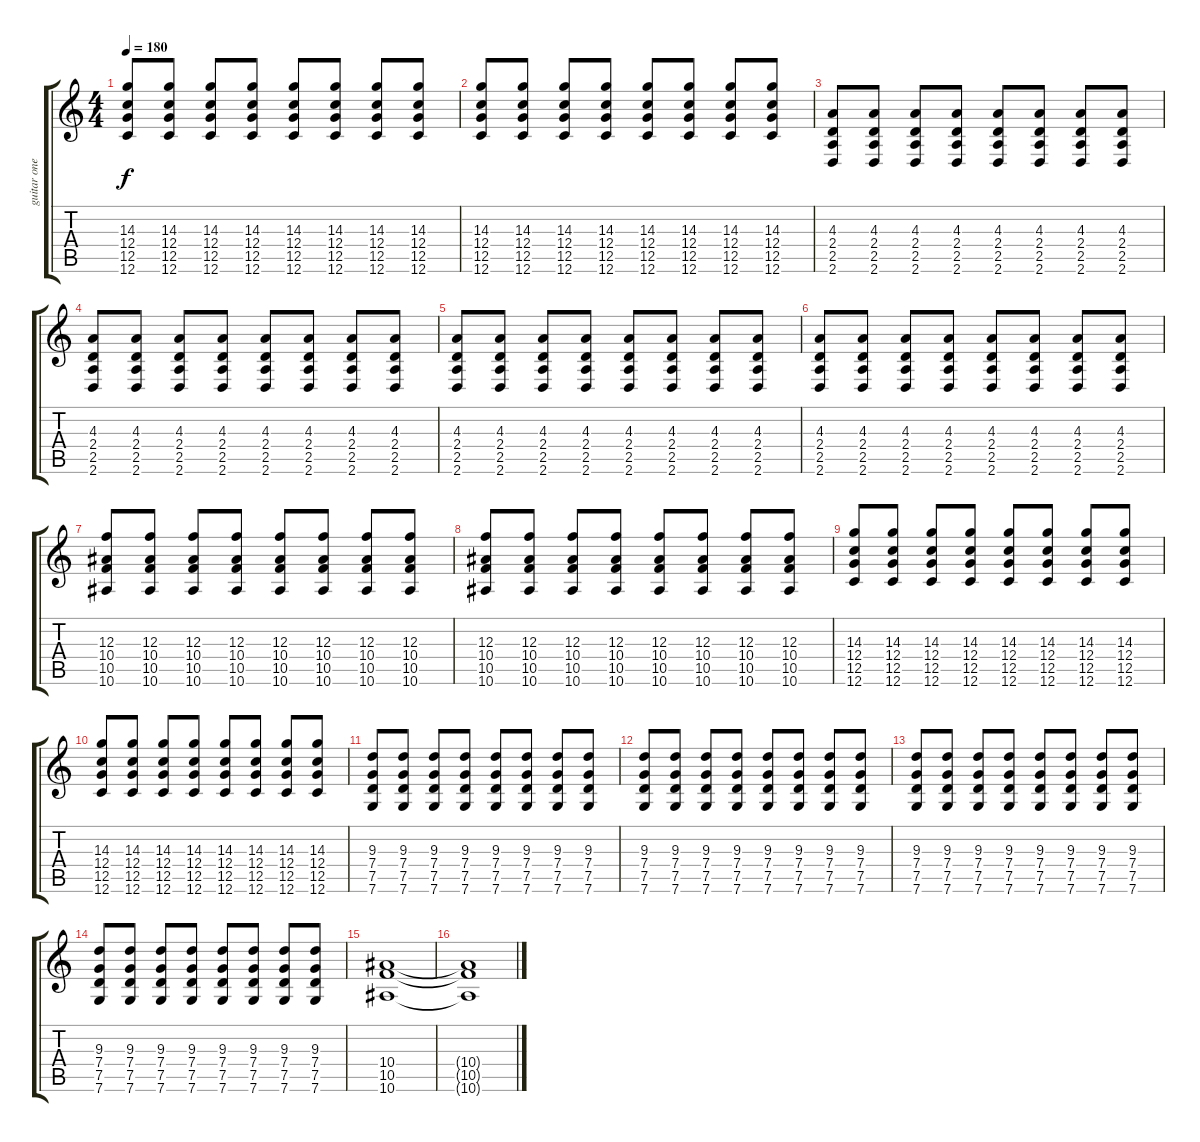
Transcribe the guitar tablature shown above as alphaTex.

\track ("guitar one double" "guitar one") {instrument overdrivenguitar}
\staff {score tabs}
\tuning (D4 A3 F3 C3 G2 C2) {hide}
\ts (4 4)
\tempo 180
\clef g2
\ks c
(14.3 12.4 12.5 12.6).8{dy f} (14.3 12.4 12.5 12.6).8 (14.3 12.4 12.5 12.6).8 (14.3 12.4 12.5 12.6).8 (14.3 12.4 12.5 12.6).8 (14.3 12.4 12.5 12.6).8 (14.3 12.4 12.5 12.6).8 (14.3 12.4 12.5 12.6).8 |
(14.3 12.4 12.5 12.6).8 (14.3 12.4 12.5 12.6).8 (14.3 12.4 12.5 12.6).8 (14.3 12.4 12.5 12.6).8 (14.3 12.4 12.5 12.6).8 (14.3 12.4 12.5 12.6).8 (14.3 12.4 12.5 12.6).8 (14.3 12.4 12.5 12.6).8 |
(4.3 2.4 2.5 2.6).8 (4.3 2.4 2.5 2.6).8 (4.3 2.4 2.5 2.6).8 (4.3 2.4 2.5 2.6).8 (4.3 2.4 2.5 2.6).8 (4.3 2.4 2.5 2.6).8 (4.3 2.4 2.5 2.6).8 (4.3 2.4 2.5 2.6).8 |
(4.3 2.4 2.5 2.6).8 (4.3 2.4 2.5 2.6).8 (4.3 2.4 2.5 2.6).8 (4.3 2.4 2.5 2.6).8 (4.3 2.4 2.5 2.6).8 (4.3 2.4 2.5 2.6).8 (4.3 2.4 2.5 2.6).8 (4.3 2.4 2.5 2.6).8 |
(4.3 2.4 2.5 2.6).8 (4.3 2.4 2.5 2.6).8 (4.3 2.4 2.5 2.6).8 (4.3 2.4 2.5 2.6).8 (4.3 2.4 2.5 2.6).8 (4.3 2.4 2.5 2.6).8 (4.3 2.4 2.5 2.6).8 (4.3 2.4 2.5 2.6).8 |
(4.3 2.4 2.5 2.6).8 (4.3 2.4 2.5 2.6).8 (4.3 2.4 2.5 2.6).8 (4.3 2.4 2.5 2.6).8 (4.3 2.4 2.5 2.6).8 (4.3 2.4 2.5 2.6).8 (4.3 2.4 2.5 2.6).8 (4.3 2.4 2.5 2.6).8 |
(12.3 10.4 10.5 10.6).8 (12.3 10.4 10.5 10.6).8 (12.3 10.4 10.5 10.6).8 (12.3 10.4 10.5 10.6).8 (12.3 10.4 10.5 10.6).8 (12.3 10.4 10.5 10.6).8 (12.3 10.4 10.5 10.6).8 (12.3 10.4 10.5 10.6).8 |
(12.3 10.4 10.5 10.6).8 (12.3 10.4 10.5 10.6).8 (12.3 10.4 10.5 10.6).8 (12.3 10.4 10.5 10.6).8 (12.3 10.4 10.5 10.6).8 (12.3 10.4 10.5 10.6).8 (12.3 10.4 10.5 10.6).8 (12.3 10.4 10.5 10.6).8 |
(14.3 12.4 12.5 12.6).8 (14.3 12.4 12.5 12.6).8 (14.3 12.4 12.5 12.6).8 (14.3 12.4 12.5 12.6).8 (14.3 12.4 12.5 12.6).8 (14.3 12.4 12.5 12.6).8 (14.3 12.4 12.5 12.6).8 (14.3 12.4 12.5 12.6).8 |
(14.3 12.4 12.5 12.6).8 (14.3 12.4 12.5 12.6).8 (14.3 12.4 12.5 12.6).8 (14.3 12.4 12.5 12.6).8 (14.3 12.4 12.5 12.6).8 (14.3 12.4 12.5 12.6).8 (14.3 12.4 12.5 12.6).8 (14.3 12.4 12.5 12.6).8 |
(9.3 7.4 7.5 7.6).8 (9.3 7.4 7.5 7.6).8 (9.3 7.4 7.5 7.6).8 (9.3 7.4 7.5 7.6).8 (9.3 7.4 7.5 7.6).8 (9.3 7.4 7.5 7.6).8 (9.3 7.4 7.5 7.6).8 (9.3 7.4 7.5 7.6).8 |
(9.3 7.4 7.5 7.6).8 (9.3 7.4 7.5 7.6).8 (9.3 7.4 7.5 7.6).8 (9.3 7.4 7.5 7.6).8 (9.3 7.4 7.5 7.6).8 (9.3 7.4 7.5 7.6).8 (9.3 7.4 7.5 7.6).8 (9.3 7.4 7.5 7.6).8 |
(9.3 7.4 7.5 7.6).8 (9.3 7.4 7.5 7.6).8 (9.3 7.4 7.5 7.6).8 (9.3 7.4 7.5 7.6).8 (9.3 7.4 7.5 7.6).8 (9.3 7.4 7.5 7.6).8 (9.3 7.4 7.5 7.6).8 (9.3 7.4 7.5 7.6).8 |
(9.3 7.4 7.5 7.6).8 (9.3 7.4 7.5 7.6).8 (9.3 7.4 7.5 7.6).8 (9.3 7.4 7.5 7.6).8 (9.3 7.4 7.5 7.6).8 (9.3 7.4 7.5 7.6).8 (9.3 7.4 7.5 7.6).8 (9.3 7.4 7.5 7.6).8 |
(10.4 10.5 10.6).1 |
(10.4{t} 10.5{t} 10.6{t}).1
